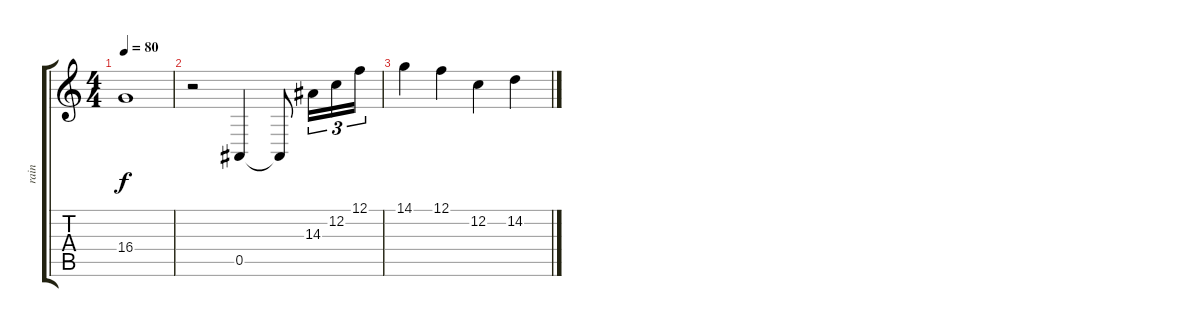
\track ("rain" "rain") {instrument fx1rain}
\staff {score tabs}
\tuning (F4 C4 Ab3 Eb3 Bb2 F2) {hide}
\ts (4 4)
\tempo 80
\clef g2
\ks c
16.4.1{dy f} |
r.2 0.5.4 0.5{t}.8 14.3.16{tu (3 2)} 12.2.16{tu (3 2)} 12.1.16{tu (3 2)} |
14.1.4 12.1.4 12.2.4 14.2.4
